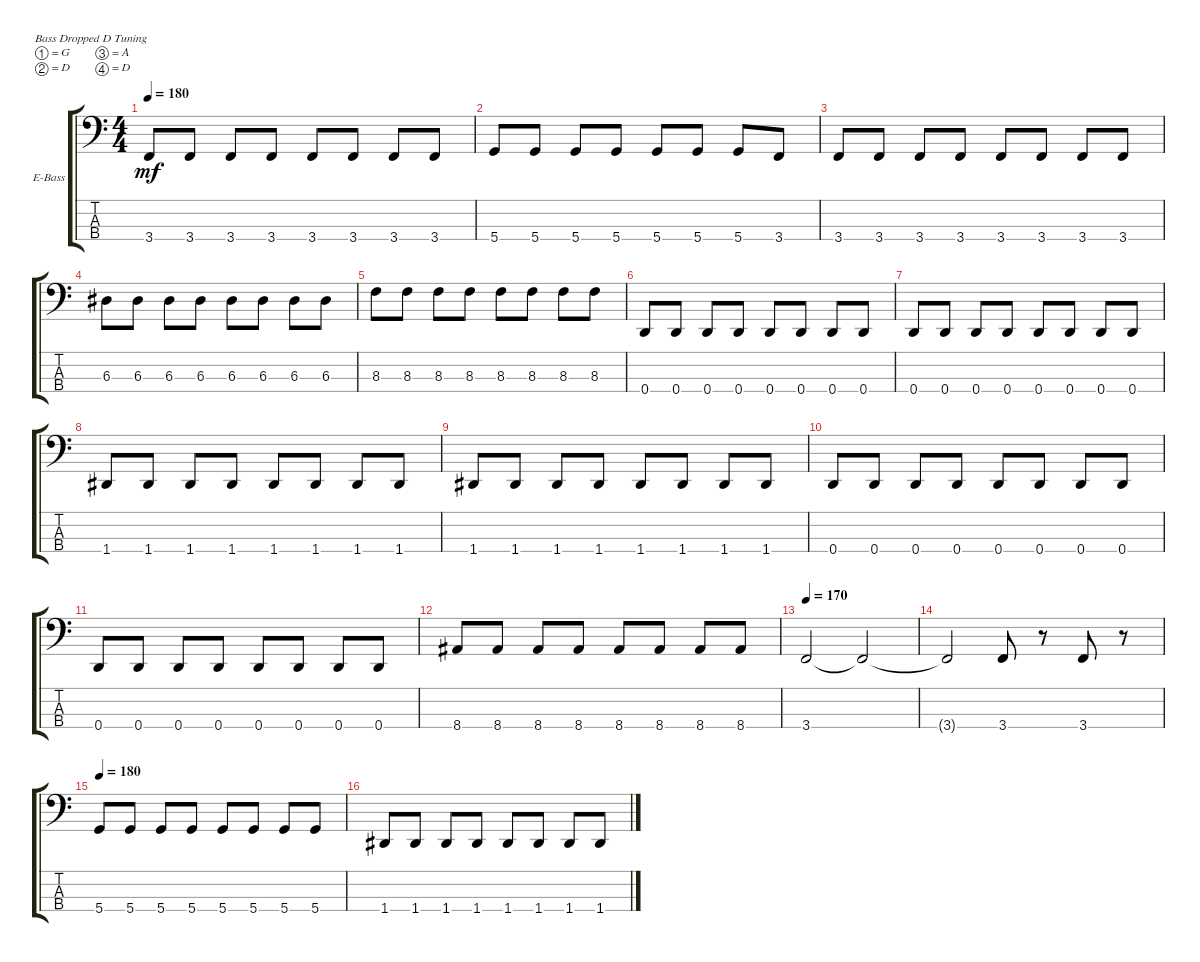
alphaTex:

\defaultSystemsLayout 4
\bracketExtendMode groupsimilarinstruments
\firstSystemTrackNameOrientation horizontal
\otherSystemsTrackNameOrientation horizontal
\track ("Electric Bass" "E-Bass") {instrument electricbassfinger}
\staff {score tabs}
\tuning (G2 D2 A1 D1)
\ts (4 4)
\tempo 180
\clef f4
\ks c
3.4.8{dy mf} 3.4.8 3.4.8 3.4.8 3.4.8 3.4.8 3.4.8 3.4.8 |
5.4.8 5.4.8 5.4.8 5.4.8 5.4.8 5.4.8 5.4.8 3.4.8 |
3.4.8 3.4.8 3.4.8 3.4.8 3.4.8 3.4.8 3.4.8 3.4.8 |
6.3.8 6.3.8 6.3.8 6.3.8 6.3.8 6.3.8 6.3.8 6.3.8 |
8.3.8 8.3.8 8.3.8 8.3.8 8.3.8 8.3.8 8.3.8 8.3.8 |
0.4.8 0.4.8 0.4.8 0.4.8 0.4.8 0.4.8 0.4.8 0.4.8 |
0.4.8 0.4.8 0.4.8 0.4.8 0.4.8 0.4.8 0.4.8 0.4.8 |
1.4.8 1.4.8 1.4.8 1.4.8 1.4.8 1.4.8 1.4.8 1.4.8 |
1.4.8 1.4.8 1.4.8 1.4.8 1.4.8 1.4.8 1.4.8 1.4.8 |
0.4.8 0.4.8 0.4.8 0.4.8 0.4.8 0.4.8 0.4.8 0.4.8 |
0.4.8 0.4.8 0.4.8 0.4.8 0.4.8 0.4.8 0.4.8 0.4.8 |
8.4.8 8.4.8 8.4.8 8.4.8 8.4.8 8.4.8 8.4.8 8.4.8 |
\tempo (170 0.0125)
3.4.2 3.4{t}.2 |
3.4{t}.2 3.4.8 r.8 3.4.8 r.8 |
\tempo (180 0.00625)
5.4.8 5.4.8 5.4.8 5.4.8 5.4.8 5.4.8 5.4.8 5.4.8 |
1.4.8 1.4.8 1.4.8 1.4.8 1.4.8 1.4.8 1.4.8 1.4.8
